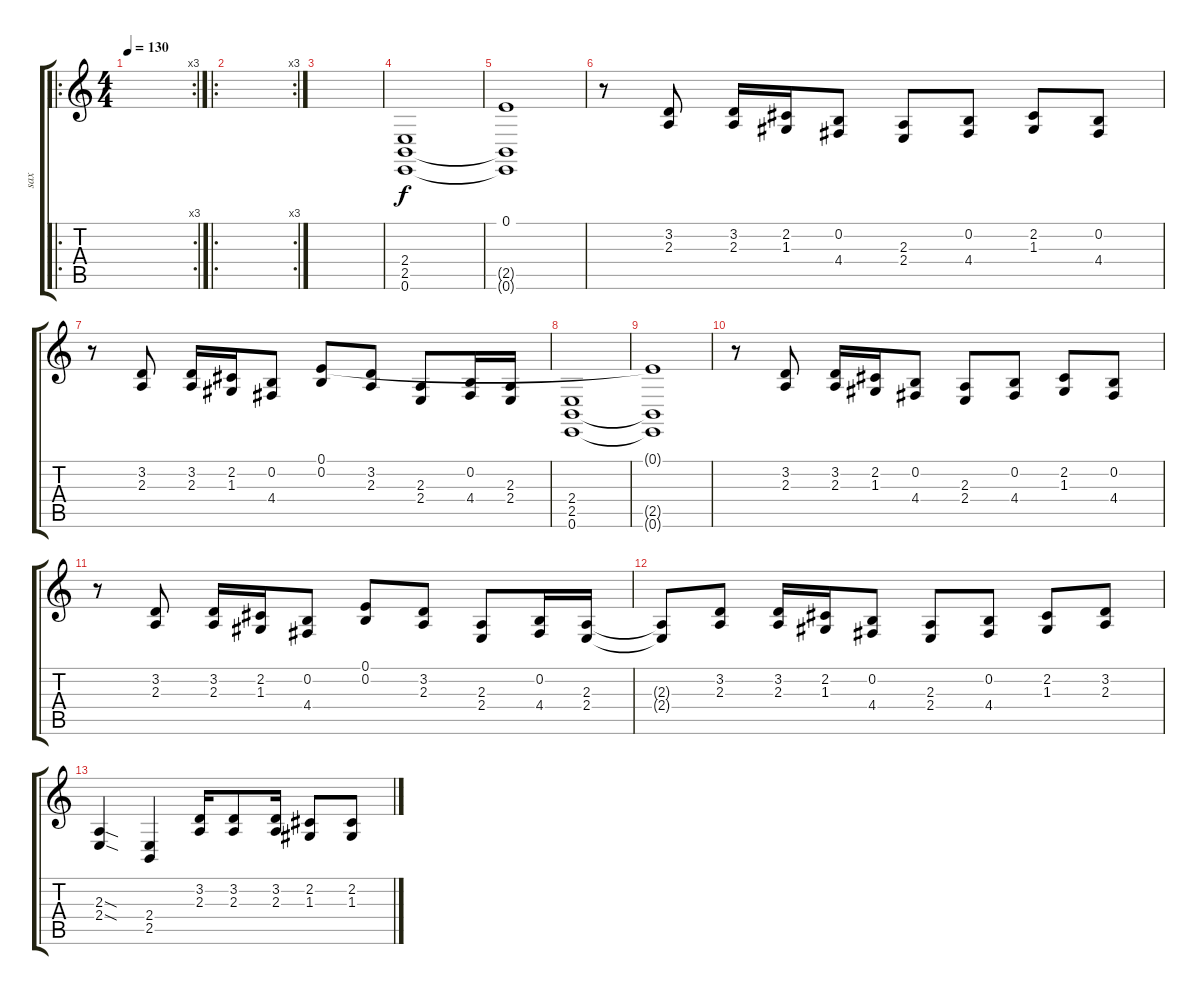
\track ("sax" "sax") {instrument altosax}
\staff {score tabs}
\tuning (E4 B3 G3 D3 A2 E2) {hide}
\ro
\rc 3
\ts (4 4)
\tempo 130
\clef g2
\ks c
|
\ro
\rc 3
|
|
(2.4 2.5 0.6).1 |
(0.1 2.5{t} 0.6{t}).1 |
r.8 (3.2 2.3).8 (3.2 2.3).16 (2.2 1.3).16 (0.2 4.4).8 (2.3 2.4).8 (0.2 4.4).8 (2.2 1.3).8 (0.2 4.4).8 |
r.8 (3.2 2.3).8 (3.2 2.3).16 (2.2 1.3).16 (0.2 4.4).8 (0.1 0.2).8 (3.2 2.3).8 (2.3 2.4).8 (0.2 4.4).16 (2.3 2.4).16 |
(2.4 2.5 0.6).1 |
(0.1{t} 2.5{t} 0.6{t}).1 |
r.8 (3.2 2.3).8 (3.2 2.3).16 (2.2 1.3).16 (0.2 4.4).8 (2.3 2.4).8 (0.2 4.4).8 (2.2 1.3).8 (0.2 4.4).8 |
r.8 (3.2 2.3).8 (3.2 2.3).16 (2.2 1.3).16 (0.2 4.4).8 (0.1 0.2).8 (3.2 2.3).8 (2.3 2.4).8 (0.2 4.4).16 (2.3 2.4).16 |
(2.3{t} 2.4{t}).8 (3.2 2.3).8 (3.2 2.3).16 (2.2 1.3).16 (0.2 4.4).8 (2.3 2.4).8 (0.2 4.4).8 (2.2 1.3).8 (3.2 2.3).8 |
(2.3{sod} 2.4{sod}).4 (2.4 2.5).4 (3.2 2.3).16 (3.2 2.3).8 (3.2 2.3).16 (2.2 1.3).8 (2.2 1.3).8
